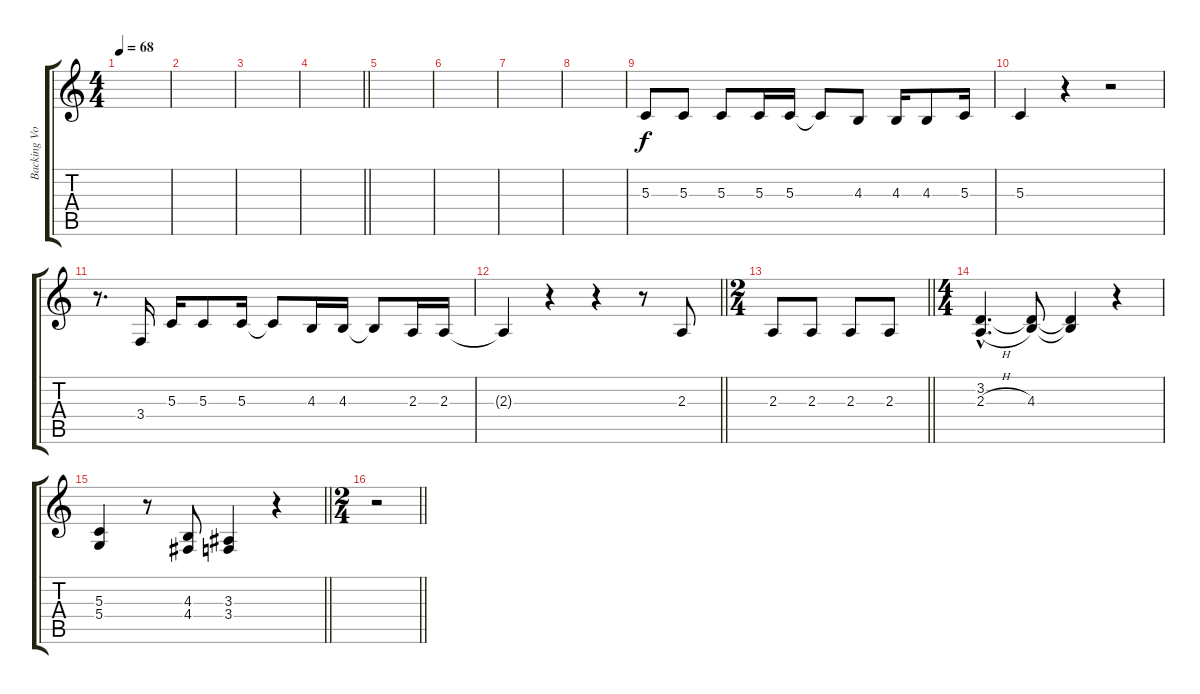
\track ("Backing Vocals" "Backing Vo") {instrument baritonesax}
\staff {score tabs}
\tuning (E4 B3 G3 D3 A2 E2) {hide}
\ts (4 4)
\tempo 68
\clef g2
\ks c
|
|
|
\barLineRight lightlight
|
|
|
|
|
5.3.8 5.3.8 5.3.8 5.3.16 5.3.16 5.3{t}.8 4.3.8 4.3.16 4.3.8 5.3.16 |
5.3.4 r.4 r.2 |
r.8{d} 3.4.16 5.3.16 5.3.8 5.3.16 5.3{t}.8 4.3.16 4.3.16 4.3{t}.8 2.3.16 2.3.16 |
\barLineRight lightlight
2.3{t}.4 r.4 r.4 r.8 2.3.8 |
\ts (2 4)
\barLineRight lightlight
2.3.8 2.3.8 2.3.8 2.3.8 |
\ts (4 4)
(3.2{hac} 2.3{h hac}).4{d} (3.2{t} 4.3).8 (3.2{t} 4.3{t}).4 r.4 |
\barLineRight lightlight
(5.3 5.4).4 r.8 (4.3 4.4).8 (3.3 3.4).4 r.4 |
\ts (2 4)
\barLineRight lightlight
r.2
